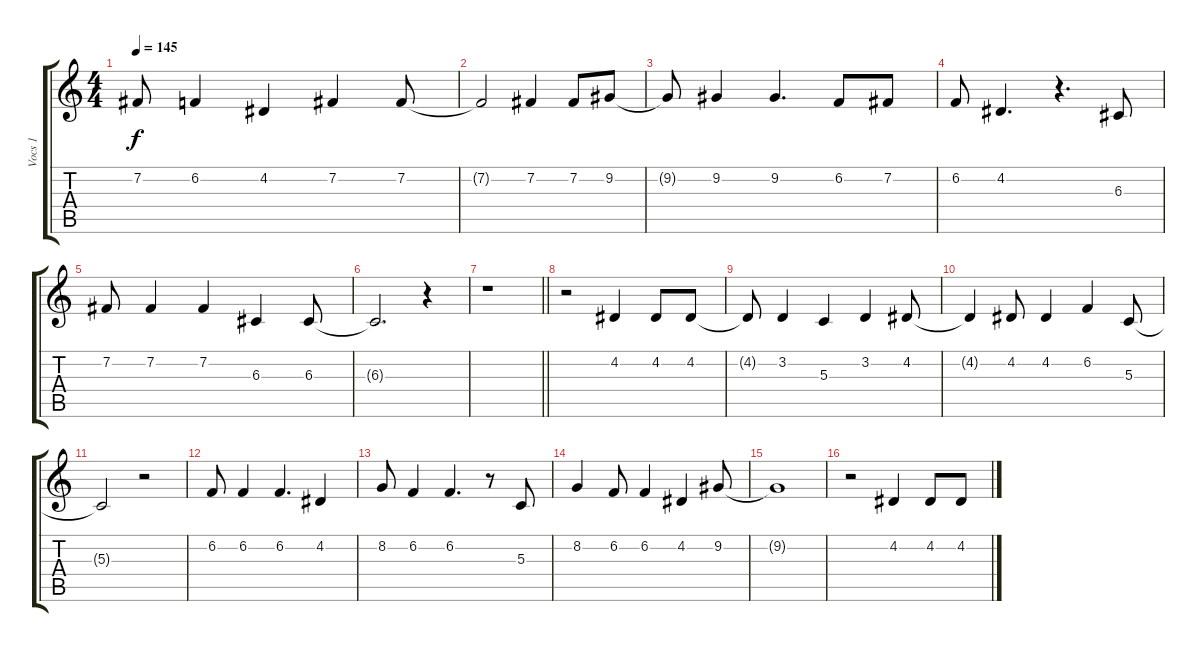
\track ("Vocs 1" "Vocs 1") {instrument flute}
\staff {score tabs}
\tuning (E4 B3 G3 D3 A2 E2) {hide}
\ts (4 4)
\tempo 145
\clef g2
\ks c
7.2{t}.8{dy f} 6.2.4 4.2.4 7.2.4 7.2.8 |
7.2{t}.2 7.2.4 7.2.8 9.2.8 |
9.2{t}.8 9.2.4 9.2.4{d} 6.2.8 7.2.8 |
6.2.8 4.2.4{d} r.4{d} 6.3.8 |
7.2.8 7.2.4 7.2.4 6.3.4 6.3.8 |
6.3{t}.2{d} r.4 |
\barLineRight lightlight
r.1 |
r.2 4.2.4 4.2.8 4.2.8 |
4.2{t}.8 3.2.4 5.3.4 3.2.4 4.2.8 |
4.2{t}.4 4.2.8 4.2.4 6.2.4 5.3.8 |
5.3{t}.2 r.2 |
6.2.8 6.2.4 6.2.4{d} 4.2.4 |
8.2.8 6.2.4 6.2.4{d} r.8 5.3.8 |
8.2.4 6.2.8 6.2.4 4.2.4 9.2.8 |
9.2{t}.1 |
r.2 4.2.4 4.2.8 4.2.8
